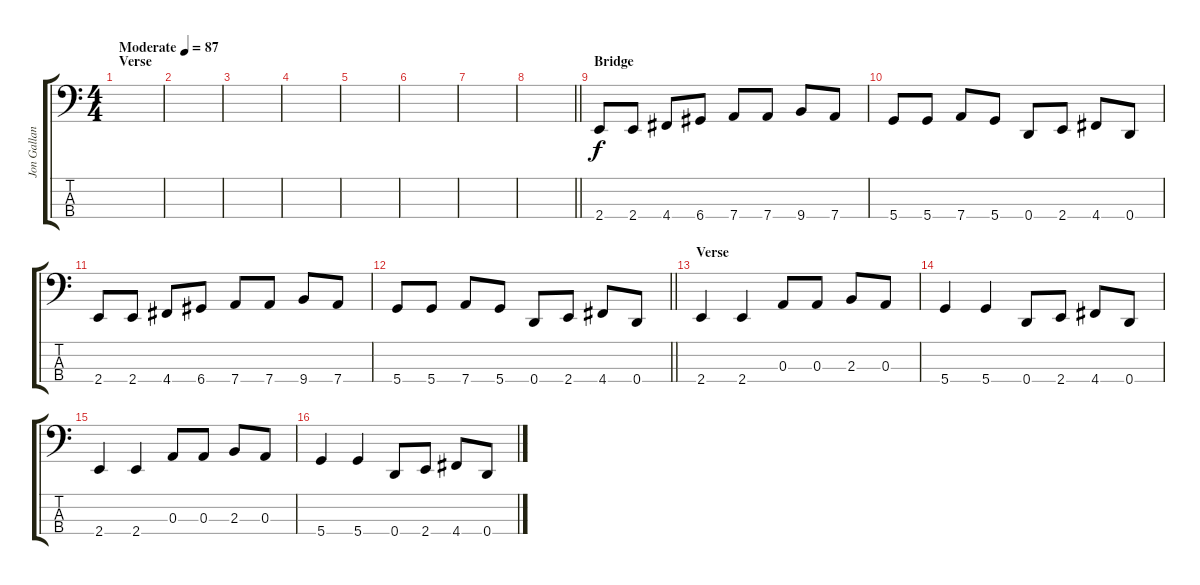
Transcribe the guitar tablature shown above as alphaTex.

\track ("Jon Gallant" "Jon Gallan") {instrument electricbassfinger}
\staff {score tabs}
\tuning (G2 D2 A1 D1) {hide}
\ts (4 4)
\section ("" "Verse")
\tempo (87 "Moderate")
\clef f4
\ks c
|
|
|
|
|
|
|
\barLineRight lightlight
|
\section ("" "Bridge")
2.4.8 2.4.8 4.4.8 6.4.8 7.4.8 7.4.8 9.4.8 7.4.8 |
5.4.8 5.4.8 7.4.8 5.4.8 0.4.8 2.4.8 4.4.8 0.4.8 |
2.4.8 2.4.8 4.4.8 6.4.8 7.4.8 7.4.8 9.4.8 7.4.8 |
\barLineRight lightlight
5.4.8 5.4.8 7.4.8 5.4.8 0.4.8 2.4.8 4.4.8 0.4.8 |
\section ("" "Verse")
2.4.4 2.4.4 0.3.8 0.3.8 2.3.8 0.3.8 |
5.4.4 5.4.4 0.4.8 2.4.8 4.4.8 0.4.8 |
2.4.4 2.4.4 0.3.8 0.3.8 2.3.8 0.3.8 |
5.4.4 5.4.4 0.4.8 2.4.8 4.4.8 0.4.8
